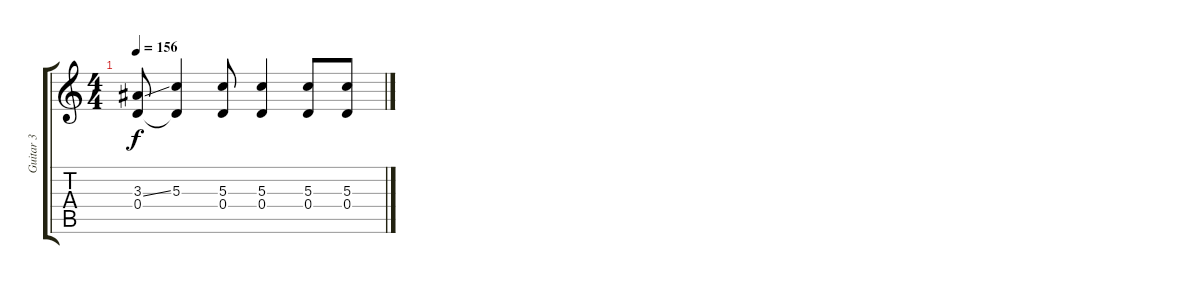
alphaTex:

\track ("Guitar 3" "Guitar 3") {instrument electricguitarjazz}
\staff {score tabs}
\tuning (E4 B3 G3 D3 A2 D2) {hide}
\ts (4 4)
\tempo 156
\clef g2
\ks c
(3.3{ss} 0.4).8{dy f} (5.3 0.4{t}).4 (5.3 0.4).8 (5.3 0.4).4 (5.3 0.4).8 (5.3 0.4).8
